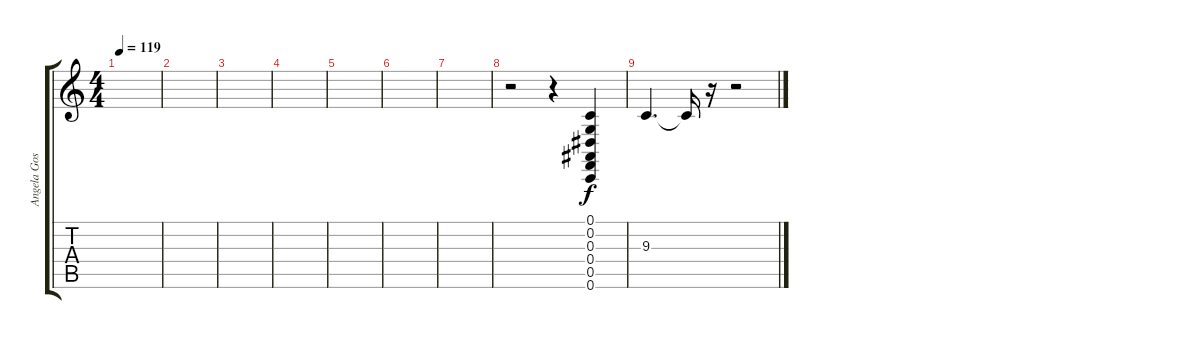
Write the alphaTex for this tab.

\track ("Angela Gossow (Vocals)" "Angela Gos") {instrument lead5charang}
\staff {score tabs}
\tuning (C4 G3 Eb3 Bb2 F2 C2) {hide}
\ts (4 4)
\tempo 119
\clef g2
\ks c
|
|
|
|
|
|
|
r.2 r.4 (0.1 0.2 0.3 0.4 0.5 0.6).4{instrument gunshot} |
9.3.4{d instrument applause} 9.3{t}.16 r.16 r.2
